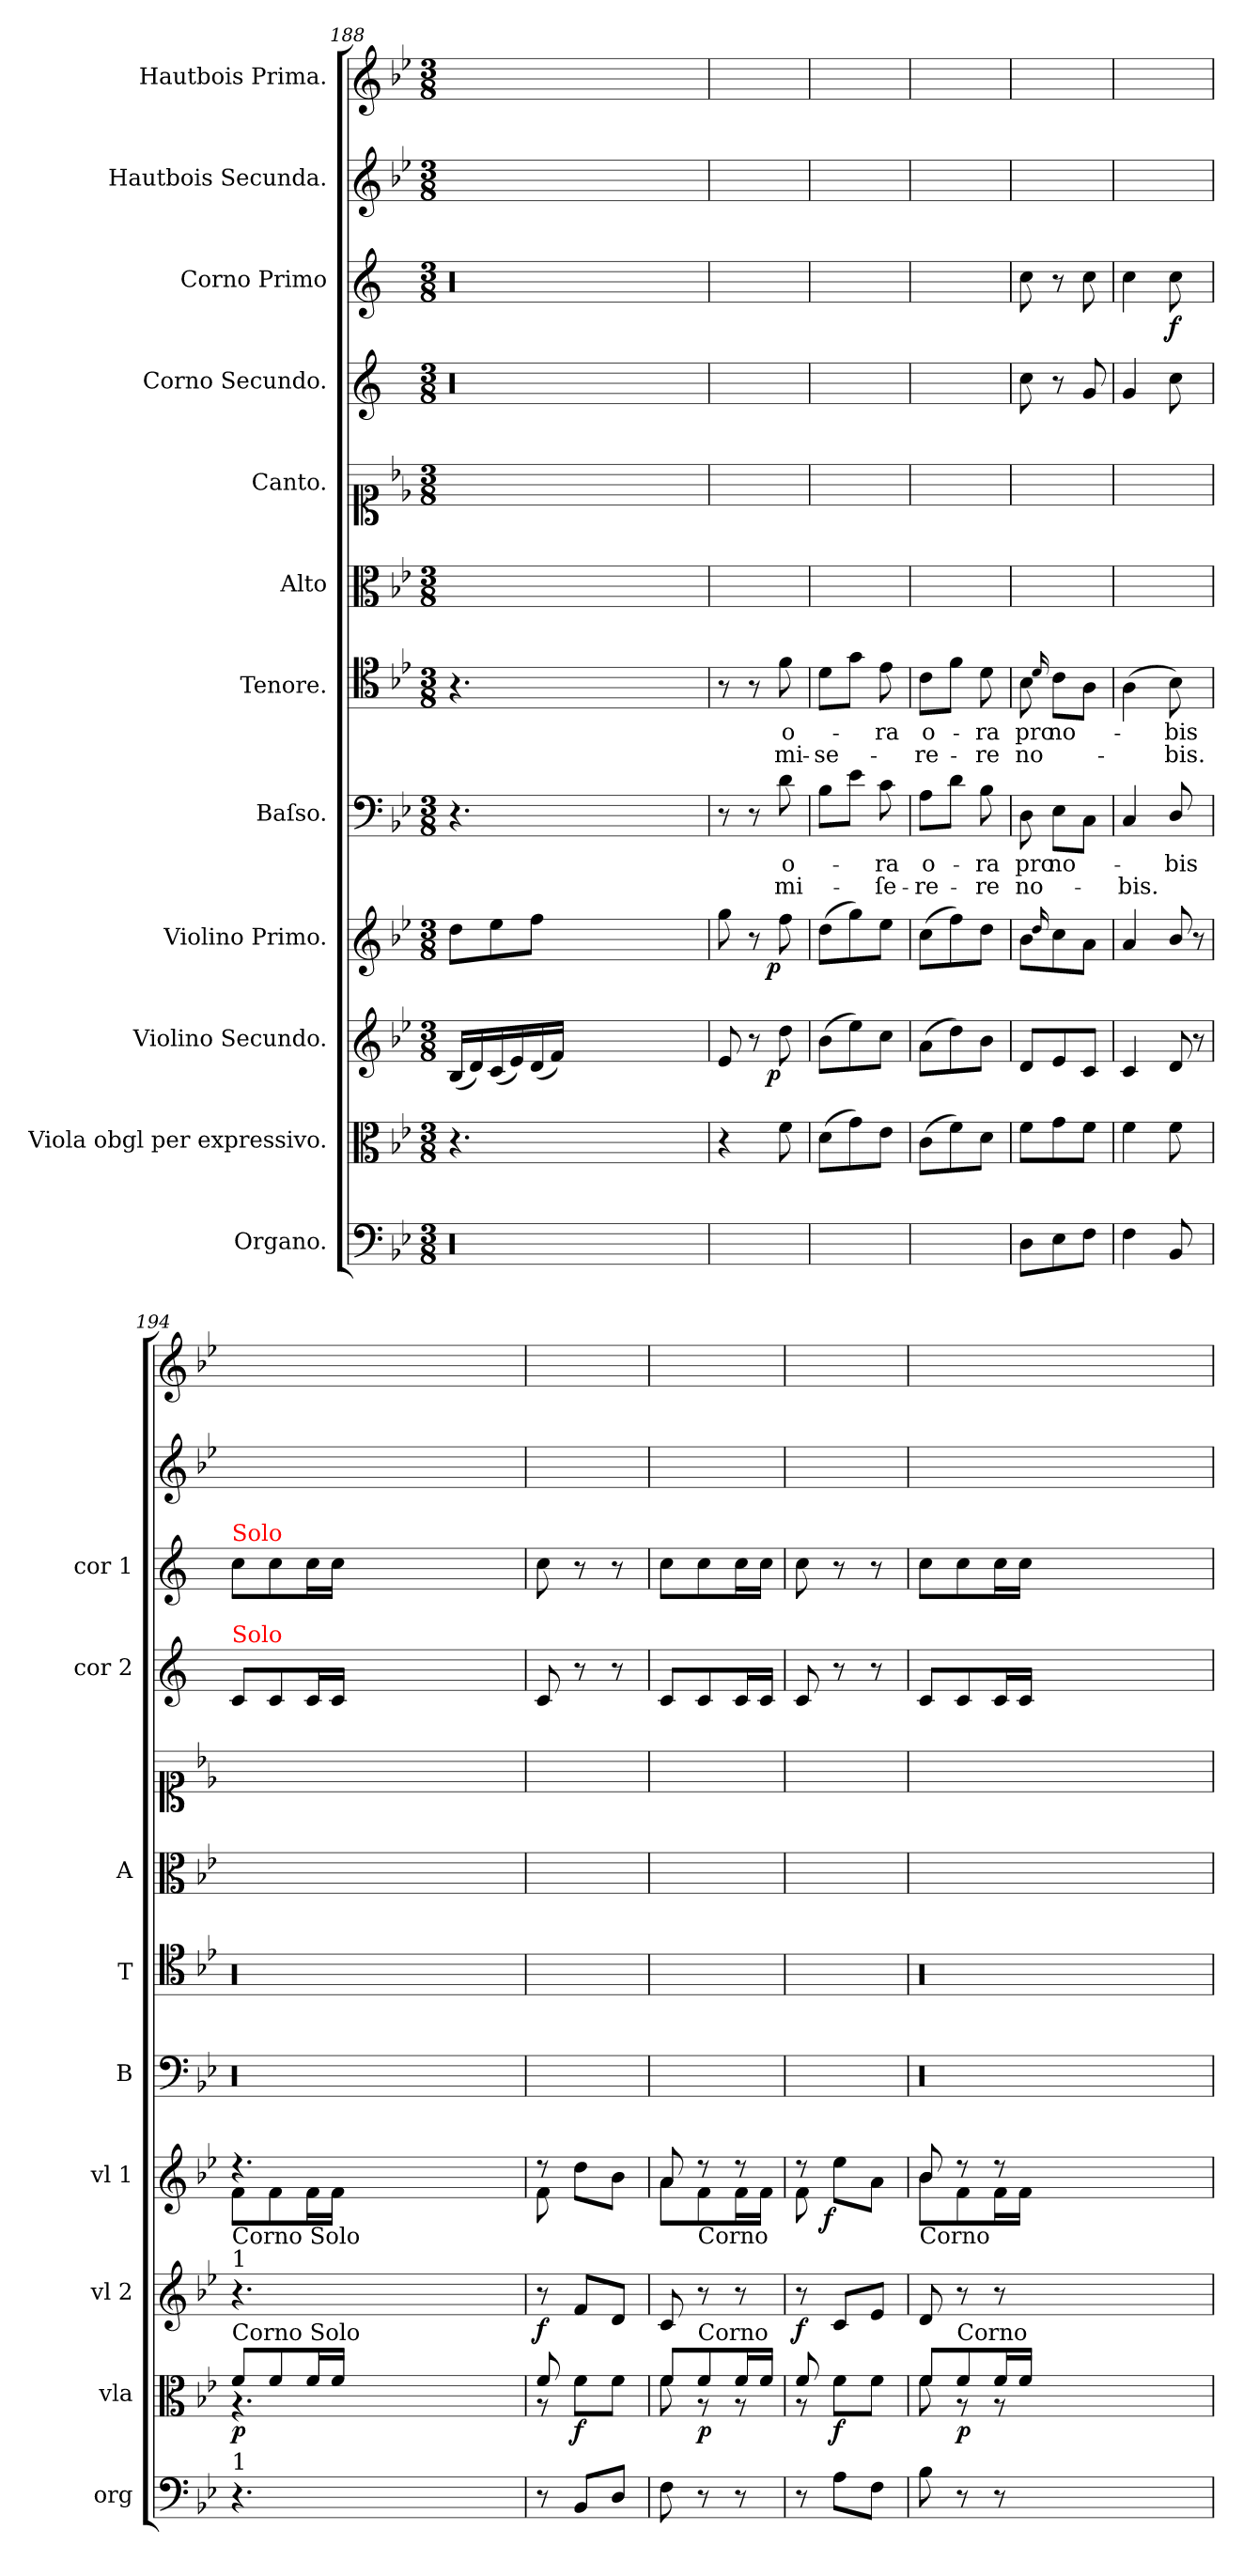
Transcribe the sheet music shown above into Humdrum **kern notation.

**kern	**dynam	**kern	**dynam	**kern	**dynam	**kern	**dynam	**kern	**text	**text	**kern	**text	**text	**kern	**kern	**kern	**dynam	**kern	**dynam	**kern	**kern
*part12	*part12	*part11	*part11	*part10	*part10	*part9	*part9	*part8	*part8	*part8	*part7	*part7	*part7	*part6	*part5	*part4	*part4	*part3	*part3	*part2	*part1
*staff12	*staff12	*staff11	*staff11	*staff10	*staff10	*staff9	*staff9	*staff8	*staff8	*staff8	*staff7	*staff7	*staff7	*staff6	*staff5	*staff4	*staff4	*staff3	*staff3	*staff2	*staff1
*I"Organo.	*	*I"Viola obgl per expressivo.	*	*I"Violino Secundo.	*	*I"Violino Primo.	*	*I"Baſso.	*	*	*I"Tenore.	*	*	*I"Alto	*I"Canto.	*I"Corno Secundo.	*	*I"Corno Primo	*	*I"Hautbois Secunda.	*I"Hautbois Prima.
*I'org	*	*I'vla	*	*I'vl 2	*	*I'vl 1	*	*I'B	*	*	*I'T	*	*	*I'A	*	*I'cor 2	*	*I'cor 1	*	*	*
*clefF4	*	*clefC3	*	*clefG2	*	*clefG2	*	*clefF4	*	*	*clefC4	*	*	*clefC3	*clefC1	*clefG2	*	*clefG2	*	*clefG2	*clefG2
*	*	*	*	*	*	*	*	*	*	*	*	*	*	*	*	*ITrd4c7	*	*ITrd4c7	*	*	*
*k[b-e-]	*	*k[b-e-]	*	*k[b-e-]	*	*k[b-e-]	*	*k[b-e-]	*	*	*k[b-e-]	*	*	*k[b-e-]	*k[b-e-]	*k[b-]	*	*k[b-]	*	*k[b-e-]	*k[b-e-]
*B-:	*	*B-:	*	*B-:	*	*B-:	*	*B-:	*	*	*B-:	*	*	*B-:	*B-:	*	*	*	*	*B-:	*B-:
*M3/8	*	*M3/8	*	*M3/8	*	*M3/8	*	*M3/8	*	*	*M3/8	*	*	*M3/8	*M3/8	*M3/8	*	*M3/8	*	*M3/8	*M3/8
=188	=188	=188	=188	=188	=188	=188	=188	=188	=188	=188	=188	=188	=188	=188	=188	=188	=188	=188	=188	=188	=188
!LO:N:vis=00	!	!	!	!	!	!	!	!	!	!	!	!	!	!	!	!LO:N:vis=00	!	!LO:N:vis=00	!	!	!
1.r	.	4.r	.	(16B-/LL	.	8dd\L	.	4.r	.	.	4.r	.	.	4.ryy	4.ryy	1.r	.	1.r	.	4.ryy	4.ryy
.	.	.	.	16d/)	.	.	.	.	.	.	.	.	.	.	.	.	.	.	.	.	.
.	.	.	.	(16c/	.	8ee-\	.	.	.	.	.	.	.	.	.	.	.	.	.	.	.
.	.	.	.	16e-/)	.	.	.	.	.	.	.	.	.	.	.	.	.	.	.	.	.
.	.	.	.	(16d/	.	8ff\J	.	.	.	.	.	.	.	.	.	.	.	.	.	.	.
.	.	.	.	16f/JJ)	.	.	.	.	.	.	.	.	.	.	.	.	.	.	.	.	.
.	.	1ryy	.	1ryy	.	1ryy	.	1ryy	.	.	1ryy	.	.	1ryy	1ryy	.	.	.	.	1ryy	1ryy
.	.	8ryy	.	8ryy	.	8ryy	.	8ryy	.	.	8ryy	.	.	8ryy	8ryy	.	.	.	.	8ryy	8ryy
=189	=189	=189	=189	=189	=189	=189	=189	=189	=189	=189	=189	=189	=189	=189	=189	=189	=189	=189	=189	=189	=189
4.ryy	.	4r	.	8e-/	.	8gg\	.	8r	.	.	8r	.	.	4.ryy	4.ryy	4.ryy	.	4.ryy	.	4.ryy	4.ryy
.	.	.	.	8r	.	8r	.	8r	.	.	8r	.	.	.	.	.	.	.	.	.	.
!	!	!	!	!	!LO:DY:rj	!	!LO:DY:rj	!	!	!	!	!	!	!	!	!	!	!	!	!	!
.	.	8f\	.	8dd\	p	8ff\	p	8d\	o-	mi-	8f\	o-	mi-	.	.	.	.	.	.	.	.
=190	=190	=190	=190	=190	=190	=190	=190	=190	=190	=190	=190	=190	=190	=190	=190	=190	=190	=190	=190	=190	=190
4.ryy	.	(8d\L	.	(8b-\L	.	(8dd\L	.	8B-\L	.	.	8d\L	.	-se-	4.ryy	4.ryy	4.ryy	.	4.ryy	.	4.ryy	4.ryy
.	.	8g\)	.	8ee-\)	.	8gg\)	.	8e-\J	.	.	8g\J	.	.	.	.	.	.	.	.	.	.
.	.	8e-\J	.	8cc\J	.	8ee-\J	.	8c\	-ra	-ſe-	8e-\	-ra	.	.	.	.	.	.	.	.	.
=191	=191	=191	=191	=191	=191	=191	=191	=191	=191	=191	=191	=191	=191	=191	=191	=191	=191	=191	=191	=191	=191
!	!	!	!	!	!	!	!	!	!LO:LY:i	!	!	!LO:LY:i	!	!	!	!	!	!	!	!	!
4.ryy	.	(8c\L	.	(8a\L	.	(8cc\L	.	8A\L	o-	-re-	8c\L	o-	-re-	4.ryy	4.ryy	4.ryy	.	4.ryy	.	4.ryy	4.ryy
.	.	8f\)	.	8dd\)	.	8ff\)	.	8d\J	.	.	8f\J	.	.	.	.	.	.	.	.	.	.
!	!	!	!	!	!	!	!	!	!LO:LY:i	!	!	!LO:LY:i	!	!	!	!	!	!	!	!	!
.	.	8d\J	.	8b-\J	.	8dd\J	.	8B-\	-ra	-re	8d\	-ra	-re	.	.	.	.	.	.	.	.
=192	=192	=192	=192	=192	=192	=192	=192	=192	=192	=192	=192	=192	=192	=192	=192	=192	=192	=192	=192	=192	=192
8D\L	.	8f\L	.	8d/L	.	8b-\L	.	8D\	pro	no-	8B-\	pro	no-	4.ryy	4.ryy	8f\	.	8f\	.	4.ryy	4.ryy
.	.	.	.	.	.	16qqdd/	.	.	.	.	16qqd/	.	.	.	.	.	.	.	.	.	.
8E-\	.	8g\	.	8e-/	.	8cc\	.	8E-\L	no-	.	8c\L	no-	.	.	.	8r	.	8r	.	.	.
8F\J	.	8f\J	.	8c/J	.	8a\J	.	8C\J	.	.	8A\J	.	.	.	.	8c/	.	8f\	.	.	.
=193	=193	=193	=193	=193	=193	=193	=193	=193	=193	=193	=193	=193	=193	=193	=193	=193	=193	=193	=193	=193	=193
4F\	.	4f\	.	4c/	.	4a/	.	4C/	.	-bis.	(4A\	.	.	4.ryy	4.ryy	4c/	.	4f\	.	4.ryy	4.ryy
!	!	!	!	!LO:N:vis=8	!	!LO:N:vis=8	!	!	!	!	!	!	!	!	!	!	!	!	!	!	!
8BB-/	.	8f\	.	16d/	.	16b-/	.	8D/	-bis	.	8B-\)	-bis	-bis.	.	.	8f\	fort	8f\	f	.	.
!	!	!	!	!LO:N:vis=8	!	!LO:N:vis=8	!	!	!	!	!	!	!	!	!	!	!	!	!	!	!
.	.	.	.	16r	.	16r	.	.	.	.	.	.	.	.	.	.	.	.	.	.	.
=194	=194	=194	=194	=194	=194	=194	=194	=194	=194	=194	=194	=194	=194	=194	=194	=194	=194	=194	=194	=194	=194
*	*	*^	*	*	*	*^	*	*	*	*	*	*	*	*	*	*	*	*	*	*	*
!	!	!	!	!	!	!	!	!	!	!	!	!	!	!	!	!	!	!	!	!LO:TX:a:color=red:t=Solo	!	!	!
!	!	!	!	!	!	!	!	!	!	!	!	!	!	!	!	!	!	!LO:TX:a:color=red:t=Solo	!	!	!	!	!
!	!	!	!	!	!	!	!LO:TX:b:t=Corno Solo	!	!	!	!	!	!	!	!	!	!	!	!	!	!	!	!
!	!	!	!	!	!LO:TX:a:t=1	!	!	!	!	!	!	!	!	!	!	!	!	!	!	!	!	!	!
!	!	!LO:TX:a:t=Corno Solo	!	!	!	!	!	!	!	!	!	!	!	!	!	!	!	!	!	!	!	!	!
!LO:TX:a:t=1	!	!	!	!	!	!	!	!	!	!	!	!	!	!	!	!	!	!	!	!	!	!	!
!	!	!	!	!	!	!	!	!	!	!LO:N:vis=00	!	!	!LO:N:vis=00	!	!	!	!	!	!	!	!	!	!
4.r	.	8f!/L	4.r	p	4.r	.	4.r	8f!\L	.	1.r	.	.	1.r	.	.	4.ryy	4.ryy	8F/L	.	8f\L	.	4.ryy	4.ryy
.	.	8f!/	.	.	.	.	.	8f!\	.	.	.	.	.	.	.	.	.	8F/	.	8f\	.	.	.
.	.	16f!/L	.	.	.	.	.	16f!\L	.	.	.	.	.	.	.	.	.	16F/L	.	16f\L	.	.	.
.	.	16f!/JJ	.	.	.	.	.	16f!\JJ	.	.	.	.	.	.	.	.	.	16F/JJ	.	16f\JJ	.	.	.
1ryy	.	1ryy	1ryy	.	1ryy	.	1ryy	1ryy	.	.	.	.	.	.	.	1ryy	1ryy	1ryy	.	1ryy	.	1ryy	1ryy
8ryy	.	8ryy	8ryy	.	8ryy	.	8ryy	8ryy	.	.	.	.	.	.	.	8ryy	8ryy	8ryy	.	8ryy	.	8ryy	8ryy
=195	=195	=195	=195	=195	=195	=195	=195	=195	=195	=195	=195	=195	=195	=195	=195	=195	=195	=195	=195	=195	=195	=195	=195
8r	fort	8f!/	8rA	.	8r	f	8rdd	8f!\	.	4.ryy	.	.	4.ryy	.	.	4.ryy	4.ryy	8F/	.	8f\	.	4.ryy	4.ryy
8BB-/L	.	4ryy	8f\L	f	8f/L	.	8dd\L	4ryy	forto	.	.	.	.	.	.	.	.	8r	.	8r	.	.	.
8D/J	.	.	8f\J	.	8d/J	.	8b-\J	.	.	.	.	.	.	.	.	.	.	8r	.	8r	.	.	.
=196	=196	=196	=196	=196	=196	=196	=196	=196	=196	=196	=196	=196	=196	=196	=196	=196	=196	=196	=196	=196	=196	=196	=196
8F\	.	8f!/L	8f\	.	8c/	.	8a/	8a!\L	.	4.ryy	.	.	4.ryy	.	.	4.ryy	4.ryy	8F/L	.	8f\L	.	4.ryy	4.ryy
!	!	!	!	!	!	!	!LO:TX:b:t=Corno	!	!	!	!	!	!	!	!	!	!	!	!	!	!	!	!
!	!	!LO:TX:a:t=Corno	!	!	!	!	!	!	!	!	!	!	!	!	!	!	!	!	!	!	!	!	!
8r	.	8f!/	8rA	p	8r	.	8rdd	8f!\	.	.	.	.	.	.	.	.	.	8F/	.	8f\	.	.	.
8r	.	16f!/L	8rA	.	8r	.	8rdd	16f!\L	.	.	.	.	.	.	.	.	.	16F/L	.	16f\L	.	.	.
.	.	16f!/JJ	.	.	.	.	.	16f!\JJ	.	.	.	.	.	.	.	.	.	16F/JJ	.	16f\JJ	.	.	.
=197	=197	=197	=197	=197	=197	=197	=197	=197	=197	=197	=197	=197	=197	=197	=197	=197	=197	=197	=197	=197	=197	=197	=197
8r	.	8f!/	8rA	.	8r	f	8rdd	8f!\	.	4.ryy	.	.	4.ryy	.	.	4.ryy	4.ryy	8F/	.	8f\	.	4.ryy	4.ryy
!	!	!	!	!	!	!	!	!	!LO:DY:rj	!	!	!	!	!	!	!	!	!	!	!	!	!	!
8A\L	.	4ryy	8f\L	f	8c/L	.	8ee-\L	4ryy	f	.	.	.	.	.	.	.	.	8r	.	8r	.	.	.
8F\J	.	.	8f\J	.	8e-/J	.	8a\J	.	.	.	.	.	.	.	.	.	.	8r	.	8r	.	.	.
=198	=198	=198	=198	=198	=198	=198	=198	=198	=198	=198	=198	=198	=198	=198	=198	=198	=198	=198	=198	=198	=198	=198	=198
!	!	!	!	!	!	!	!LO:TX:b:t=Corno	!	!	!	!	!	!	!	!	!	!	!	!	!	!	!	!
!	!	!	!	!	!	!	!	!	!	!LO:N:vis=00	!	!	!LO:N:vis=00	!	!	!	!	!	!	!	!	!	!
8B-\	.	8f!/L	8f\	.	8d/	.	8b-/	8b-!\L	.	1.r	.	.	1.r	.	.	4.ryy	4.ryy	8F/L	.	8f\L	.	4.ryy	4.ryy
!	!	!LO:TX:a:t=Corno	!	!	!	!	!	!	!	!	!	!	!	!	!	!	!	!	!	!	!	!	!
8r	.	8f!/	8rA	p	8r	.	8rdd	8f!\	.	.	.	.	.	.	.	.	.	8F/	.	8f\	.	.	.
8r	.	16f!/L	8rA	.	8r	.	8rdd	16f!\L	.	.	.	.	.	.	.	.	.	16F/L	.	16f\L	.	.	.
.	.	16f!/JJ	.	.	.	.	.	16f!\JJ	.	.	.	.	.	.	.	.	.	16F/JJ	.	16f\JJ	.	.	.
1ryy	.	1ryy	1ryy	.	1ryy	.	1ryy	1ryy	.	.	.	.	.	.	.	1ryy	1ryy	1ryy	.	1ryy	.	1ryy	1ryy
8ryy	.	8ryy	8ryy	.	8ryy	.	8ryy	8ryy	.	.	.	.	.	.	.	8ryy	8ryy	8ryy	.	8ryy	.	8ryy	8ryy
*	*	*v	*v	*	*	*	*v	*v	*	*	*	*	*	*	*	*	*	*	*	*	*	*	*
=	=	=	=	=	=	=	=	=	=	=	=	=	=	=	=	=	=	=	=	=	=
*-	*-	*-	*-	*-	*-	*-	*-	*-	*-	*-	*-	*-	*-	*-	*-	*-	*-	*-	*-	*-	*-
